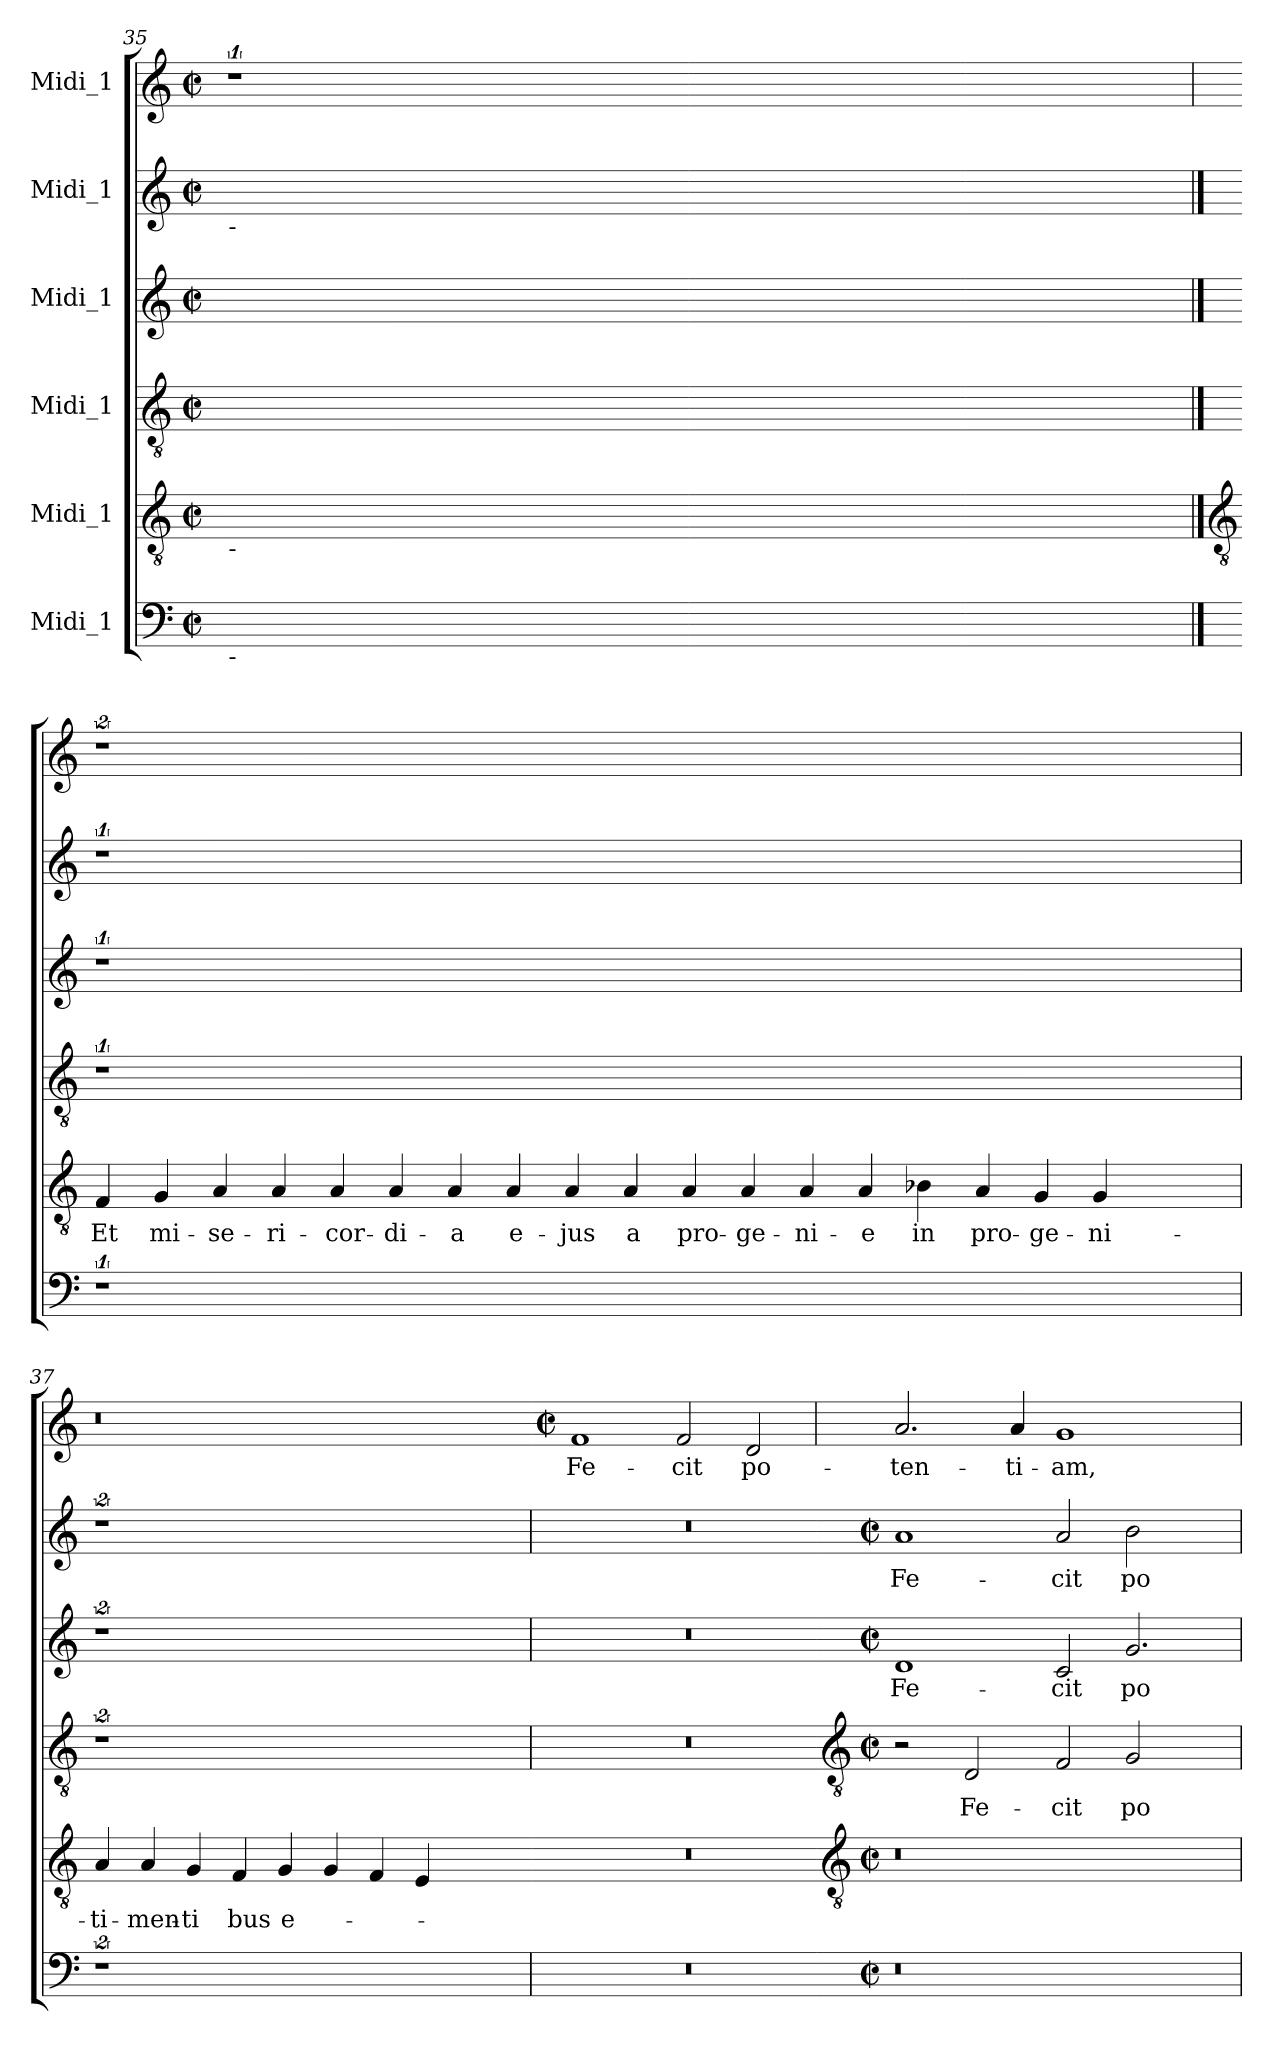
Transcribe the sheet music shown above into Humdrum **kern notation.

**kern	**text	**kern	**text	**text	**kern	**text	**kern	**text	**kern	**text	**text	**kern	**text
*part6	*part6	*part5	*part5	*part5	*part4	*part4	*part3	*part3	*part2	*part2	*part2	*part1	*part1
*staff6	*staff6	*staff5	*staff5	*staff5	*staff4	*staff4	*staff3	*staff3	*staff2	*staff2	*staff2	*staff1	*staff1
*I"Midi_1	*	*I"Midi_1	*	*	*I"Midi_1	*	*I"Midi_1	*	*I"Midi_1	*	*	*I"Midi_1	*
!!LO:LB:g=z
*clefF4	*	*clefGv2	*	*	*clefGv2	*	*clefG2	*	*clefG2	*	*	*clefG2	*
*k[]	*	*k[]	*	*	*k[]	*	*k[]	*	*k[]	*	*	*k[]	*
*C:	*	*C:	*	*	*C:	*	*C:	*	*C:	*	*	*C:	*
*M4/2	*	*M4/2	*	*	*M4/2	*	*M4/2	*	*M4/2	*	*	*M4/2	*
*met(c|)	*	*met(c|)	*	*	*met(c|)	*	*met(c|)	*	*met(c|)	*	*	*met(c|)	*
=35	=35	=35	=35	=35	=35	=35	=35	=35	=35	=35	=35	=35	=35
!	!	!	!	!	!	!	!	!	!LO:TX:b:t=-	!	!	!	!
!	!	!LO:TX:b:t=-	!	!	!	!	!	!	!	!	!	!	!
!LO:TX:b:t=-	!	!	!	!	!	!	!	!	!	!	!	!	!
!	!LO:LY:b	!	!	!LO:LY:b	!	!	!	!	!	!	!LO:LY:b	!	!
0D;<yy	-jus,	0A;<yy	.	-jus.	0Dyy]	.	0dyy]	.	0f#X;<yy	.	-jus.	1%5r	.
0.ryy	.	0.ryy	.	.	0.ryy	.	0.ryy	.	0.ryy	.	.	.	.
!!LO:LB:g=z
==36	=36	==36	=36	=36	==36	=36	==36	=36	==36	=36	=36	=36	=36
*	*	*clefGv2	*	*	*	*	*	*	*	*	*	*	*
!	!	!	!LO:LY:b	!	!	!	!	!	!	!	!	!	!
1%5r	.	4F	Et	.	1%5r	.	1%5r	.	1%5r	.	.	2%5r	.
!	!	!	!LO:LY:b	!	!	!	!	!	!	!	!	!	!
.	.	4G	mi-	.	.	.	.	.	.	.	.	.	.
!	!	!	!LO:LY:b	!	!	!	!	!	!	!	!	!	!
.	.	4A	-se-	.	.	.	.	.	.	.	.	.	.
!	!	!	!LO:LY:b	!	!	!	!	!	!	!	!	!	!
.	.	4A	-ri-	.	.	.	.	.	.	.	.	.	.
!	!	!	!LO:LY:b	!	!	!	!	!	!	!	!	!	!
.	.	4A	-cor-	.	.	.	.	.	.	.	.	.	.
!	!	!	!LO:LY:b	!	!	!	!	!	!	!	!	!	!
.	.	4A	-di-	.	.	.	.	.	.	.	.	.	.
!	!	!	!LO:LY:b	!	!	!	!	!	!	!	!	!	!
.	.	4A	-a	.	.	.	.	.	.	.	.	.	.
!	!	!	!LO:LY:b	!	!	!	!	!	!	!	!	!	!
.	.	4A	e-	.	.	.	.	.	.	.	.	.	.
!	!	!	!LO:LY:b	!	!	!	!	!	!	!	!	!	!
.	.	4A	-jus	.	.	.	.	.	.	.	.	.	.
!	!	!	!LO:LY:b	!	!	!	!	!	!	!	!	!	!
.	.	4A	a	.	.	.	.	.	.	.	.	.	.
!	!	!	!LO:LY:b	!	!	!	!	!	!	!	!	!	!
.	.	4A	pro-	.	.	.	.	.	.	.	.	0ryy	.
!	!	!	!LO:LY:b	!	!	!	!	!	!	!	!	!	!
.	.	4A	-ge-	.	.	.	.	.	.	.	.	.	.
!	!	!	!LO:LY:b	!	!	!	!	!	!	!	!	!	!
.	.	4A	-ni-	.	.	.	.	.	.	.	.	.	.
!	!	!	!LO:LY:b	!	!	!	!	!	!	!	!	!	!
.	.	4A	-e	.	.	.	.	.	.	.	.	.	.
!	!	!	!LO:LY:b	!	!	!	!	!	!	!	!	!	!
.	.	4B-X	in	.	.	.	.	.	.	.	.	.	.
!	!	!	!LO:LY:b	!	!	!	!	!	!	!	!	!	!
.	.	4A	pro-	.	.	.	.	.	.	.	.	.	.
!	!	!	!LO:LY:b	!	!	!	!	!	!	!	!	!	!
.	.	4G	-ge-	.	.	.	.	.	.	.	.	.	.
!	!	!	!LO:LY:b	!	!	!	!	!	!	!	!	!	!
.	.	4G	-ni-	.	.	.	.	.	.	.	.	.	.
!	!	!	!LO:LY:b	!	!	!	!	!	!	!	!	!	!
.	.	2Ayy	-es,	.	.	.	.	.	.	.	.	2ryy	.
!!LO:LB:g=z
=37	=37	=37	=37	=37	=37	=37	=37	=37	=37	=37	=37	=37	=37
*	*	*	*	*	*	*	*	*	*	*	*	*k[]	*
*	*	*	*	*	*	*	*	*	*	*	*	*C:	*
!	!	!	!LO:LY:b	!	!	!	!	!	!	!	!	!	!
2%5r	.	4A	ti-	.	2%5r	.	2%5r	.	2%5r	.	.	0r	.
!	!	!	!LO:LY:b	!	!	!	!	!	!	!	!	!	!
.	.	4A	-men-	.	.	.	.	.	.	.	.	.	.
!	!	!	!LO:LY:b	!	!	!	!	!	!	!	!	!	!
.	.	4G	-ti	.	.	.	.	.	.	.	.	.	.
!	!	!	!LO:LY:b	!	!	!	!	!	!	!	!	!	!
.	.	4F	bus	.	.	.	.	.	.	.	.	.	.
!	!	!	!LO:LY:b	!	!	!	!	!	!	!	!	!	!
.	.	4G	e-	.	.	.	.	.	.	.	.	.	.
.	.	4G	.	.	.	.	.	.	.	.	.	.	.
.	.	4F	.	.	.	.	.	.	.	.	.	.	.
.	.	4E	.	.	.	.	.	.	.	.	.	.	.
!	!	!	!LO:LY:b	!	!	!	!	!	!	!	!	!	!
.	.	2Dyy	-jus	.	.	.	.	.	.	.	.	2ryy	.
!!LO:LB:g=z
=38	=38-	=38-	=38-	=38-	=38	=38-	=38	=38-	=38	=38-	=38-	=38-	=38-
*k[]	*	*	*	*	*k[]	*	*k[]	*	*k[]	*	*	*	*
*C:	*	*	*	*	*C:	*	*C:	*	*C:	*	*	*	*
*	*	*	*	*	*	*	*	*	*	*	*	*M4/2	*
*	*	*	*	*	*	*	*	*	*	*	*	*met(c|)	*
!	!	!	!	!	!	!	!	!	!	!	!	!	!LO:LY:b
0r	.	0r	.	.	0r	.	0r	.	0r	.	.	1f	Fe-
!	!	!	!	!	!	!	!	!	!	!	!	!	!LO:LY:b
.	.	.	.	.	.	.	.	.	.	.	.	2f	-cit
!	!	!	!	!	!	!	!	!	!	!	!	!	!LO:LY:b
.	.	.	.	.	.	.	.	.	.	.	.	2d	po-
!!LO:LB:g=z
=39-	=39	=39-	=39	=39	=39-	=39	=39-	=39	=39-	=39	=39	=39	=39
*	*	*clefGv2	*	*	*clefGv2	*	*	*	*	*	*	*	*
*M4/2	*	*M4/2	*	*	*M4/2	*	*M4/2	*	*M4/2	*	*	*	*
*met(c|)	*	*met(c|)	*	*	*met(c|)	*	*met(c|)	*	*met(c|)	*	*	*	*
!	!	!	!	!	!	!	!	!LO:LY:b	!	!LO:LY:b	!	!	!LO:LY:b
0r	.	0r	.	.	2r	.	1d	Fe-	1a	Fe-	.	2.a	-ten-
!	!	!	!	!	!	!LO:LY:b	!	!	!	!	!	!	!
.	.	.	.	.	2D	Fe-	.	.	.	.	.	.	.
!	!	!	!	!	!	!	!	!	!	!	!	!	!LO:LY:b
.	.	.	.	.	.	.	.	.	.	.	.	4a	-ti-
!	!	!	!	!	!	!LO:LY:b	!	!LO:LY:b	!	!LO:LY:b	!	!	!LO:LY:b
.	.	.	.	.	2F	-cit	2c	-cit	2a	-cit	.	1g	-am,
!	!	!	!	!	!	!LO:LY:b	!	!LO:LY:b	!	!LO:LY:b	!	!	!
.	.	.	.	.	2G	po-	2.g	po-	2b	po-	.	.	.
4ryy	.	4ryy	.	.	4ryy	.	.	.	4ryy	.	.	4ryy	.
=	=	=	=	=	=	=	=	=	=	=	=	=	=
*-	*-	*-	*-	*-	*-	*-	*-	*-	*-	*-	*-	*-	*-
